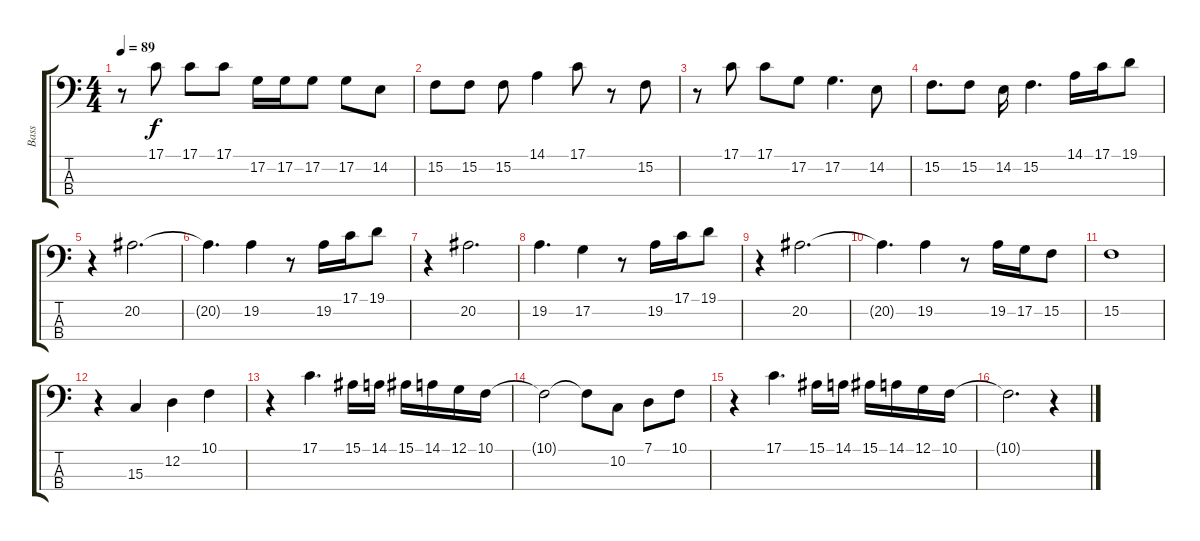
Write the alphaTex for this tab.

\track ("Bass" "Bass") {instrument pad4choir}
\staff {score tabs}
\tuning (G2 D2 A1 E1) {hide}
\ts (4 4)
\tempo 89
\clef f4
\ks c
r.8{dy f} 17.1.8 17.1.8 17.1.8 17.2.16 17.2.16 17.2.8 17.2.8 14.2.8 |
15.2.8 15.2.8 15.2.8 14.1.4 17.1.8 r.8 15.2.8 |
r.8 17.1.8 17.1.8 17.2.8 17.2.4{d} 14.2.8 |
15.2.8{d} 15.2.8 14.2.16 15.2.4{d} 14.1.16 17.1.16 19.1.8 |
r.4 20.2.2{d} |
20.2{t}.4{d} 19.2.4 r.8 19.2.16 17.1.16 19.1.8 |
r.4 20.2.2{d} |
19.2.4{d} 17.2.4 r.8 19.2.16 17.1.16 19.1.8 |
r.4 20.2.2{d} |
20.2{t}.4{d} 19.2.4 r.8 19.2.16 17.2.16 15.2.8 |
15.2.1 |
r.4 15.3.4 12.2.4 10.1.4 |
r.4 17.1.4{d} 15.1.16 14.1.16 15.1.16 14.1.16 12.1.16 10.1.16 |
10.1{t}.2 10.1{t}.8 10.2.8 7.1.8 10.1.8 |
r.4 17.1.4{d} 15.1.16 14.1.16 15.1.16 14.1.16 12.1.16 10.1.16 |
10.1{t}.2{d} r.4
